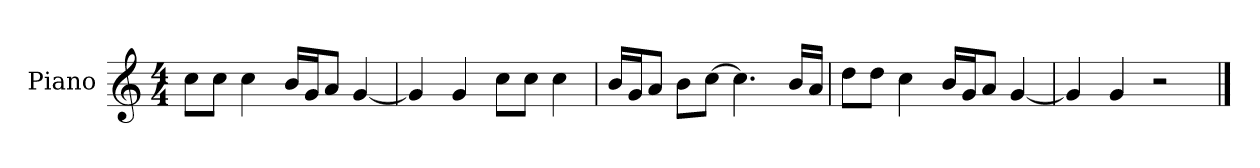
**kern
*part1
*staff1
*I"Piano
*I'P-no
*clefG2
*k[]
*M4/4
*MM90
=1
8cc\L
8cc\J
4cc\
16b/LL
16g/J
8a/J
[4g/
=2
4g/]
4g/
8cc\L
8cc\J
4cc\
=3
16b/LL
16g/J
8a/J
8b\L
[8cc\J
4.cc\]
16b/LL
16a/JJ
=4
8dd\L
8dd\J
4cc\
16b/LL
16g/J
8a/J
[4g/
=5
4g/]
4g/
2r
==
*-
